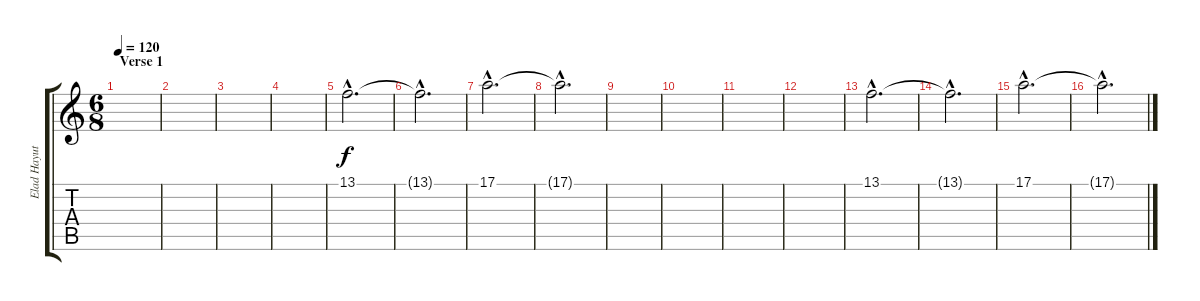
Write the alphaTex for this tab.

\track ("Elad Hayut" "Elad Hayut") {instrument pad8sweep}
\staff {score tabs}
\tuning (E4 B3 G3 D3 A2 E2) {hide}
\ts (6 8)
\section ("" "Verse 1")
\tempo 120
\clef g2
\ks c
|
|
|
|
13.1{hac}.2{d} |
13.1{hac t}.2{d} |
17.1{hac}.2{d} |
17.1{hac t}.2{d} |
|
|
|
|
13.1{hac}.2{d} |
13.1{hac t}.2{d} |
17.1{hac}.2{d} |
17.1{hac t}.2{d}
